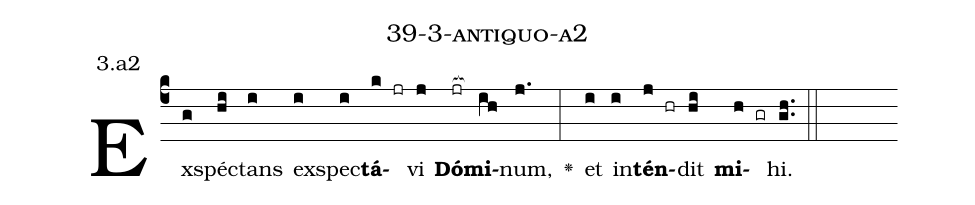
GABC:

name: 39-3-antiquo-a2;
annotation: 3.a2;
%%
(c4)Ex(g)spéc(hi)tans(i) ex(i)spec(i)<b>tá</b>(k jr)vi(j) <b>Dó</b>(jr[ocb:1{])<b>mi</b>(ih[ocb:0}])num,(j.) <v>\greheightstar</v>(:) et(i) in(i)<b>tén</b>(j hr)dit(hi) <b>mi</b>(h gr)hi.(gh..) (::)


%E(i) u(i) o(j) u(hi) a(h) e.(gh..) (::)
